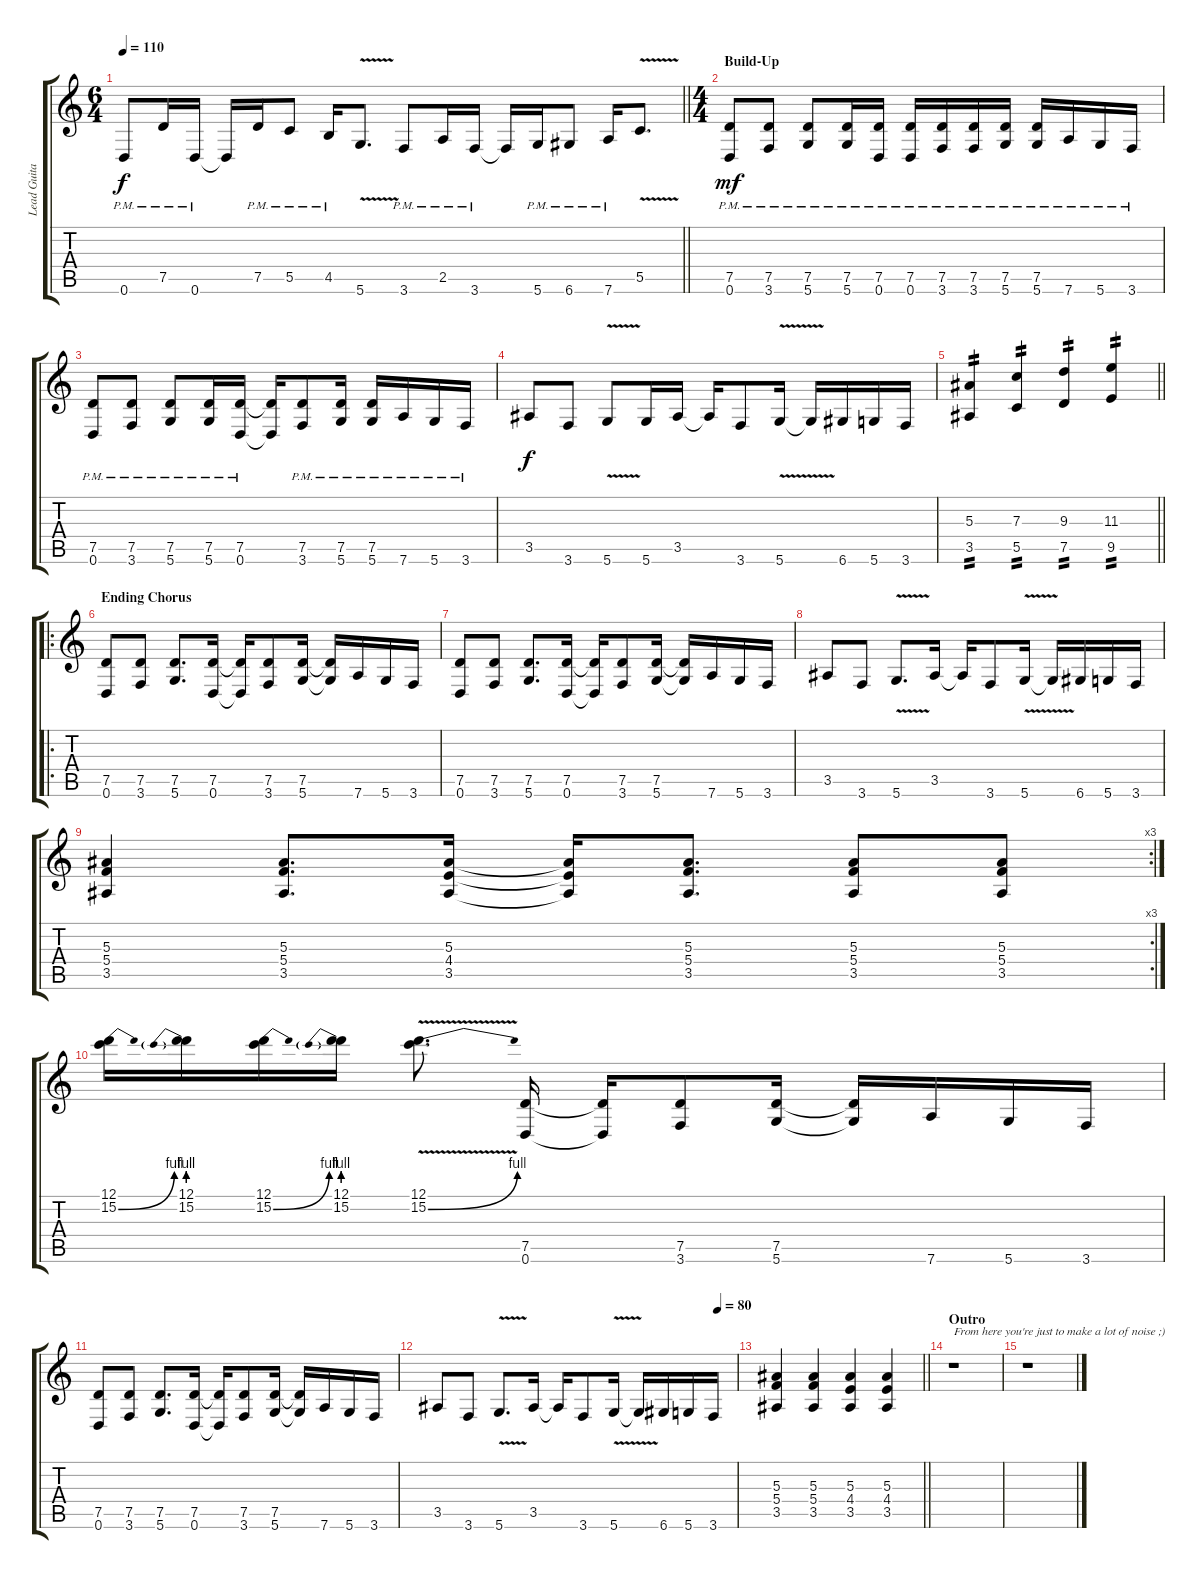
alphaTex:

\track ("Lead Guitar" "Lead Guita") {instrument overdrivenguitar}
\staff {score tabs}
\tuning (D4 A3 F3 C3 G2 D2) {hide}
\ts (6 4)
\tempo 110
\clef g2
\barLineRight lightlight
\ks c
0.6{pm}.8{dy f beam Up} 7.5{pm}.16{beam Up} 0.6{pm}.16{beam Up beam split} 0.6{t}.16{beam Up} 7.5{pm}.16{beam Up} 5.5{pm}.8{beam Up beam split} 4.5{pm}.16{beam Up} 5.6{v}.8{d beam Up} 3.6{pm}.8{beam Up} 2.5{pm}.16{beam Up} 3.6{pm}.16{beam Up beam split} 3.6{t}.16{beam Up} 5.6{pm}.16{beam Up} 6.6{pm}.8{beam Up beam split} 7.6{pm}.16{beam Up} 5.5{v}.8{d beam Up} |
\ts (4 4)
\section ("" "Build-Up")
(7.5{pm} 0.6{pm}).8{dy mf} (7.5{pm} 3.6{pm}).8 (7.5{pm} 5.6{pm}).8 (7.5{pm} 5.6{pm}).16 (7.5{pm} 0.6{pm}).16 (7.5{pm} 0.6{pm}).16 (7.5{pm} 3.6{pm}).16 (7.5{pm} 3.6{pm}).16 (7.5{pm} 5.6{pm}).16 (7.5{pm} 5.6{pm}).16 7.6{pm}.16 5.6{pm}.16 3.6{pm}.16 |
(7.5{pm} 0.6{pm}).8 (7.5{pm} 3.6{pm}).8 (7.5{pm} 5.6{pm}).8 (7.5{pm} 5.6{pm}).16 (7.5{pm} 0.6{pm}).16 (7.5{t} 0.6{t}).16 (7.5{pm} 3.6{pm}).8 (7.5{pm} 5.6{pm}).16 (7.5{pm} 5.6{pm}).16 7.6{pm}.16 5.6{pm}.16 3.6{pm}.16 |
3.5.8{dy f} 3.6.8 5.6{v}.8 5.6.16 3.5.16 3.5{t}.16 3.6.8 5.6{v}.16 5.6{t}.16 6.6.16 5.6.16 3.6.16 |
\barLineRight lightlight
(5.3 3.5).4{tp 2} (7.3 5.5).4{tp 2} (9.3 7.5).4{tp 2} (11.3 9.5).4{tp 2} |
\ro
\section ("" "Ending Chorus")
(7.5 0.6).8 (7.5 3.6).8 (7.5 5.6).8{d} (7.5 0.6).16 (7.5{t} 0.6{t}).16 (7.5 3.6).8 (7.5 5.6).16 (7.5{t} 5.6{t}).16 7.6.16 5.6.16 3.6.16 |
(7.5 0.6).8 (7.5 3.6).8 (7.5 5.6).8{d} (7.5 0.6).16 (7.5{t} 0.6{t}).16 (7.5 3.6).8 (7.5 5.6).16 (7.5{t} 5.6{t}).16 7.6.16 5.6.16 3.6.16 |
3.5.8 3.6.8 5.6{v}.8{d} 3.5.16 3.5{t}.16 3.6.8 5.6{v}.16 5.6{t}.16 6.6.16 5.6.16 3.6.16 |
\rc 3
(5.3 5.4 3.5).4 (5.3 5.4 3.5).8{d} (5.3 4.4 3.5).16 (5.3{t} 4.4{t} 3.5{t}).16 (5.3 5.4 3.5).8{d} (5.3 5.4 3.5).8 (5.3 5.4 3.5).8 |
(12.1 15.2{be (bend 0 0 60 4)}).16 (12.1 15.2{be (prebend 0 4 60 4)}).16 (12.1 15.2{be (bend 0 0 60 4)}).16 (12.1 15.2{be (prebend 0 4 60 4)}).16 (12.1 15.2{be (bend 0 0 60 4) v}).8{d beam split} (7.5 0.6).16 (7.5{t} 0.6{t}).16 (7.5 3.6).8 (7.5 5.6).16 (7.5{t} 5.6{t}).16 7.6.16 5.6.16 3.6.16 |
(7.5 0.6).8 (7.5 3.6).8 (7.5 5.6).8{d} (7.5 0.6).16 (7.5{t} 0.6{t}).16 (7.5 3.6).8 (7.5 5.6).16 (7.5{t} 5.6{t}).16 7.6.16 5.6.16 3.6.16 |
\tempo (80 0.9375)
3.5.8 3.6.8 5.6{v}.8{d} 3.5.16 3.5{t}.16 3.6.8 5.6{v}.16 5.6{t}.16 6.6.16 5.6.16 3.6.16 |
\barLineRight lightlight
(5.3 5.4 3.5).4 (5.3 5.4 3.5).4 (5.3 4.4 3.5).4 (5.3 4.4 3.5).4 |
\section ("" "Outro")
r.1{txt "From here you're just to make a lot of noise ;)"} |
r.1
